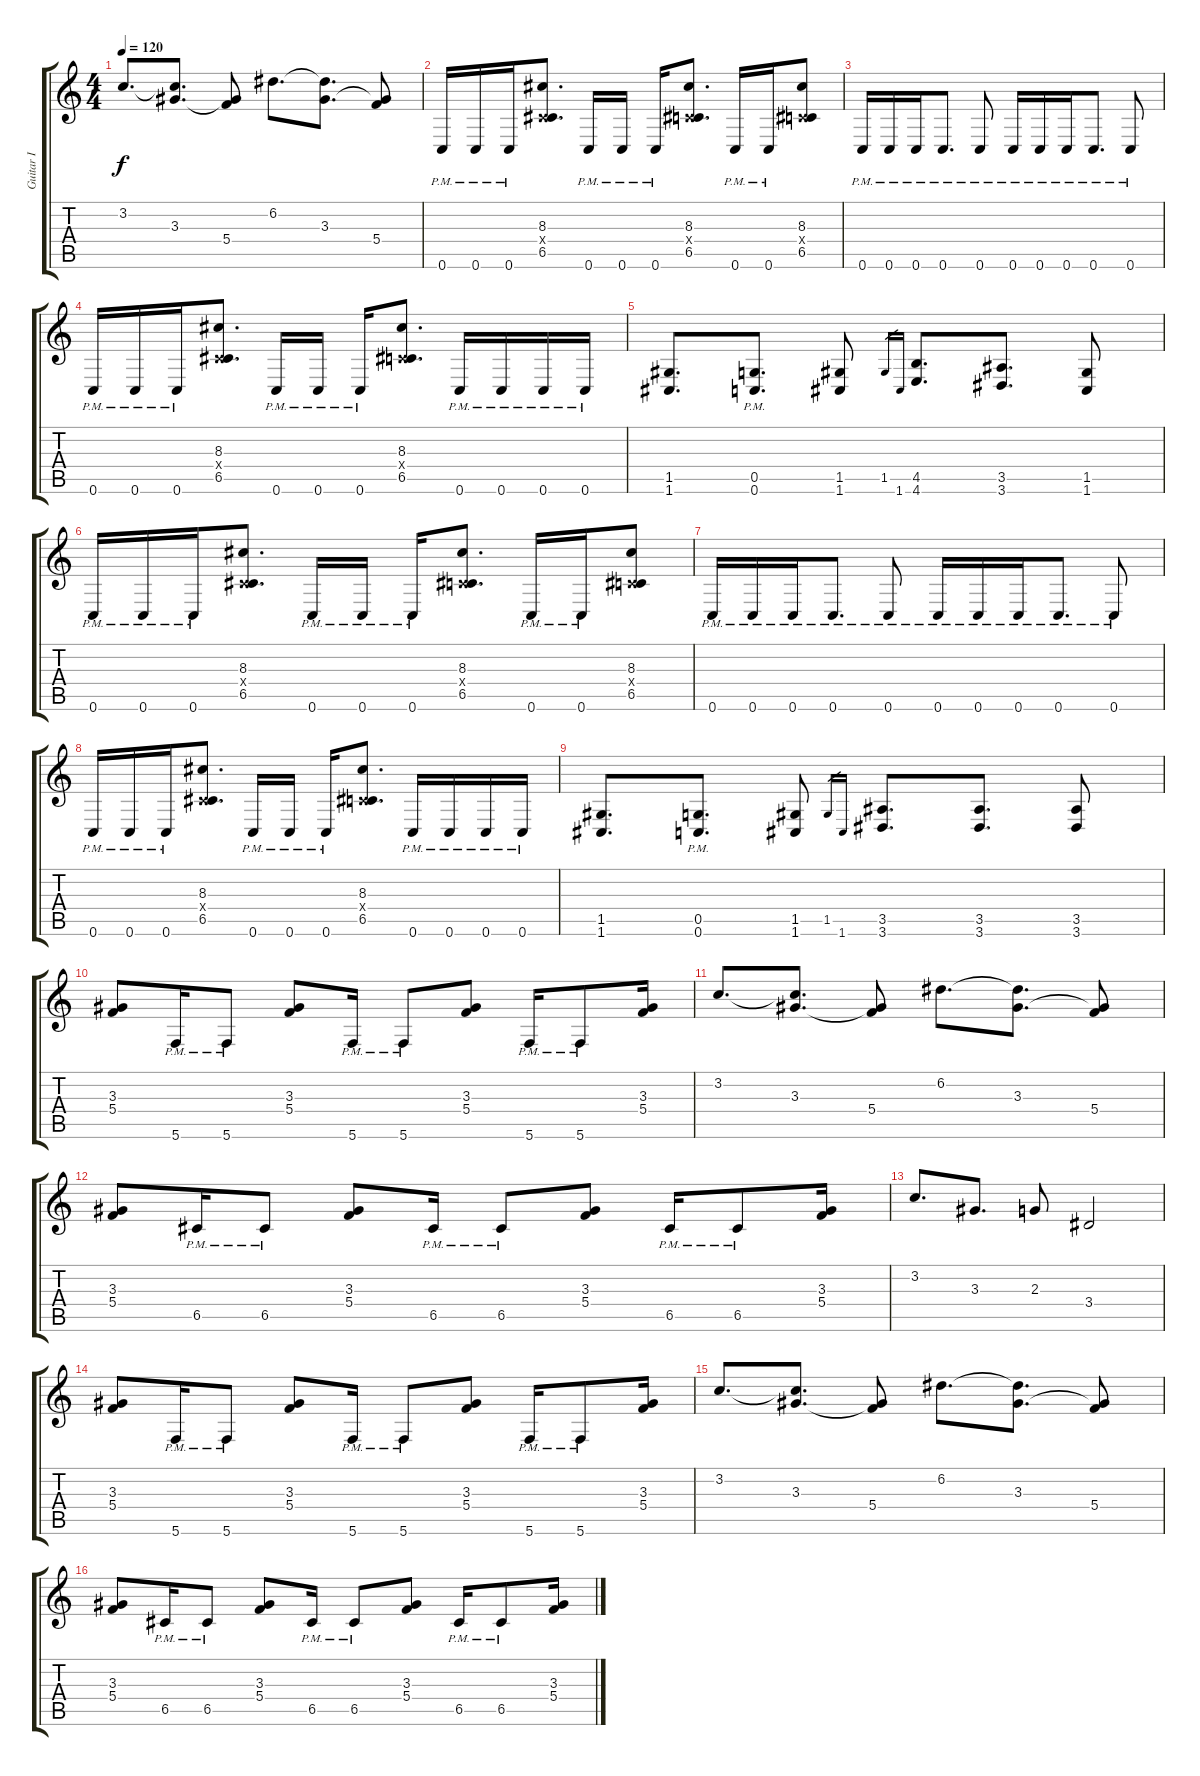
\track ("Guitar I" "Guitar I") {instrument overdrivenguitar}
\staff {score tabs}
\tuning (D4 A3 F3 C3 G2 C2) {hide}
\ts (4 4)
\tempo 120
\clef g2
\ks c
3.2.8{d dy f} (3.2{t} 3.3).8{d} (3.3{t} 5.4).8 6.2.8{d} (6.2{t} 3.3).8{d} (3.3{t} 5.4).8 |
0.6{pm}.16 0.6{pm}.16 0.6{pm}.16 (8.3 0.4{x} 6.5).8{d} 0.6{pm}.16 0.6{pm}.16 0.6{pm}.16 (8.3 0.4{x} 6.5).8{d} 0.6{pm}.16 0.6{pm}.16 (8.3 0.4{x} 6.5).8 |
0.6{pm}.16 0.6{pm}.16 0.6{pm}.16 0.6{pm}.8{d} 0.6{pm}.8 0.6{pm}.16 0.6{pm}.16 0.6{pm}.16 0.6{pm}.8{d} 0.6{pm}.8 |
0.6{pm}.16 0.6{pm}.16 0.6{pm}.16 (8.3 0.4{x} 6.5).8{d} 0.6{pm}.16 0.6{pm}.16 0.6{pm}.16 (8.3 0.4{x} 6.5).8{d} 0.6{pm}.16 0.6{pm}.16 0.6{pm}.16 0.6{pm}.16 |
(1.5 1.6).8{d} (0.5{pm} 0.6{pm}).8{d} (1.5 1.6).8 1.5.16{gr} 1.6.16{gr} (4.5 4.6).8{d} (3.5 3.6).8{d} (1.5 1.6).8 |
0.6{pm}.16 0.6{pm}.16 0.6{pm}.16 (8.3 0.4{x} 6.5).8{d} 0.6{pm}.16 0.6{pm}.16 0.6{pm}.16 (8.3 0.4{x} 6.5).8{d} 0.6{pm}.16 0.6{pm}.16 (8.3 0.4{x} 6.5).8 |
0.6{pm}.16 0.6{pm}.16 0.6{pm}.16 0.6{pm}.8{d} 0.6{pm}.8 0.6{pm}.16 0.6{pm}.16 0.6{pm}.16 0.6{pm}.8{d} 0.6{pm}.8 |
0.6{pm}.16 0.6{pm}.16 0.6{pm}.16 (8.3 0.4{x} 6.5).8{d} 0.6{pm}.16 0.6{pm}.16 0.6{pm}.16 (8.3 0.4{x} 6.5).8{d} 0.6{pm}.16 0.6{pm}.16 0.6{pm}.16 0.6{pm}.16 |
(1.5 1.6).8{d} (0.5{pm} 0.6{pm}).8{d} (1.5 1.6).8 1.5.16{gr} 1.6.16{gr} (3.5 3.6).8{d} (3.5 3.6).8{d} (3.5 3.6).8 |
(3.3 5.4).8 5.6{pm}.16 5.6{pm}.8 (3.3 5.4).8 5.6{pm}.16 5.6{pm}.8 (3.3 5.4).8 5.6{pm}.16 5.6{pm}.8 (3.3 5.4).16 |
3.2.8{d} (3.2{t} 3.3).8{d} (3.3{t} 5.4).8 6.2.8{d} (6.2{t} 3.3).8{d} (3.3{t} 5.4).8 |
(3.3 5.4).8 6.5{pm}.16 6.5{pm}.8 (3.3 5.4).8 6.5{pm}.16 6.5{pm}.8 (3.3 5.4).8 6.5{pm}.16 6.5{pm}.8 (3.3 5.4).16 |
3.2.8{d} 3.3.8{d} 2.3.8 3.4.2 |
(3.3 5.4).8 5.6{pm}.16 5.6{pm}.8 (3.3 5.4).8 5.6{pm}.16 5.6{pm}.8 (3.3 5.4).8 5.6{pm}.16 5.6{pm}.8 (3.3 5.4).16 |
3.2.8{d} (3.2{t} 3.3).8{d} (3.3{t} 5.4).8 6.2.8{d} (6.2{t} 3.3).8{d} (3.3{t} 5.4).8 |
(3.3 5.4).8 6.5{pm}.16 6.5{pm}.8 (3.3 5.4).8 6.5{pm}.16 6.5{pm}.8 (3.3 5.4).8 6.5{pm}.16 6.5{pm}.8 (3.3 5.4).16
